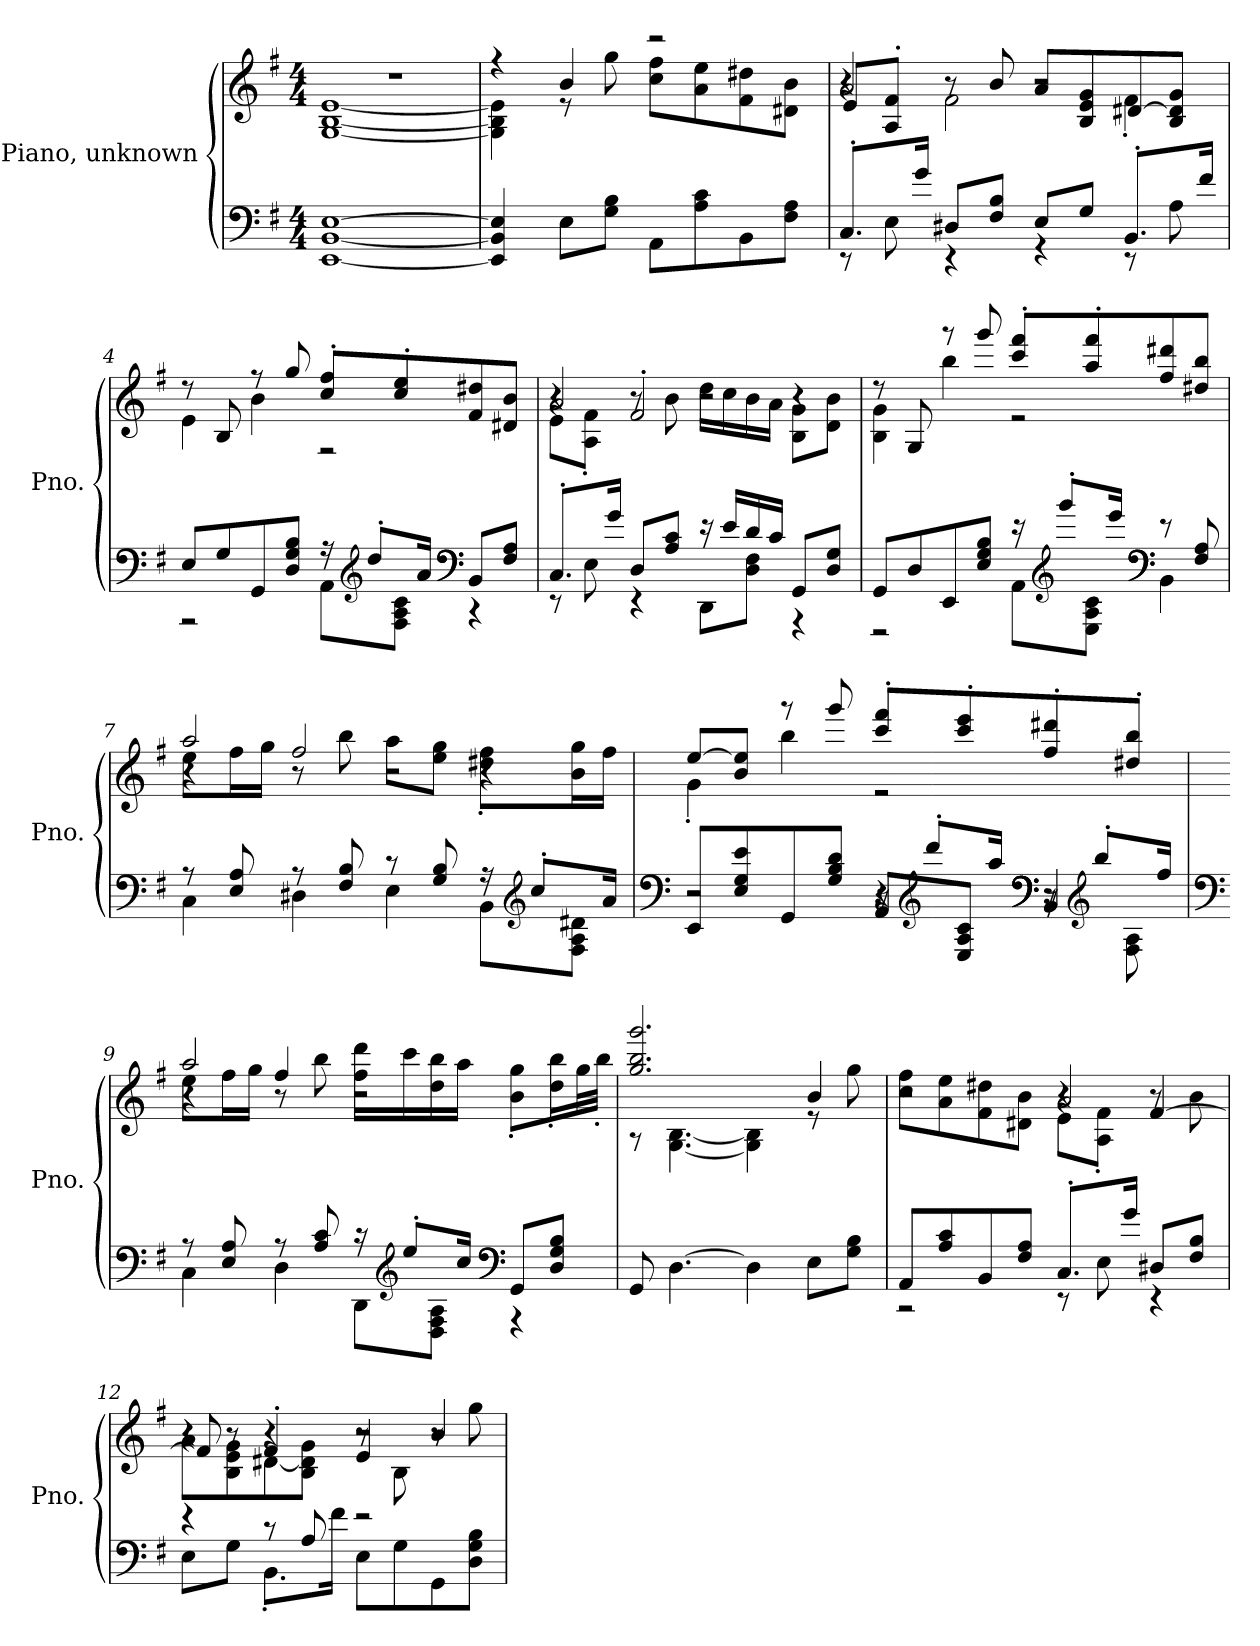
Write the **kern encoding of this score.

**kern	**kern
*part1	*part1
*staff2	*staff1
*I"Piano, unknown	*
*I'Pno.	*
*clefF4	*clefG2
*k[f#]	*k[f#]
*M4/4	*M4/4
*MM120	*MM120
=1	=1
*	*^
[1EE [1BB [1E	1r	[1G [1B [1e
=2	=2	=2
4EE/] 4BB/] 4E/]	4r	4G\] 4B\] 4e\]
8E\L	4b/	8r
8G\ 8B\J	.	8gg\
8AA\L	2r	8cc\ 8ff#\L
8A\ 8c\	.	8a\ 8ee\
8BB\	.	8f#\ 8dd#X\
8F#\ 8A\J	.	8d#X\ 8b\J
=3	=3	=3
*^	*	*^
8.C'/L	8r	2a/	4r	8e/L
.	8E\	.	.	8A/' 8f#/'J
16g/Jk	.	.	.	.
8D#X/L	4r	.	2f#\	8r
8F#/ 8B/J	.	.	.	8b/
8E/L	4r	2r	.	8a/L
8G/J	.	.	.	8B/ 8e/ 8g/
8.BB'/L	8r	.	4f#'\	[8d#X/
.	8A\	.	.	8B/ 8d#/] 8g/J
16f#/Jk	.	.	.	.
*	*	*	*v	*v
=4	=4	=4	=4
8E/L	2r	8r	4e\
8G/	.	8B/	.
8GG/	.	8r	4b\
8D/ 8G/ 8B/J	.	8gg/	.
16r	8AA\L	8cc/' 8ff#/'L	2r
*clefG2	*	*	*
8dd'/L	.	.	.
.	8F#\ 8A\ 8c\J	8cc/' 8ee/'	.
16a/Jk	.	.	.
*clefF4	*	*	*
8BB/L	4r	8f#/ 8dd#X/	.
8F#/ 8A/J	.	8d#X/ 8b/J	.
!!LO:LB:g=z
=5	=5	=5	=5
*	*	*	*^
8.C'/L	8r	2a/	8e\L	4r
.	8E\	.	8A\' 8f#\'J	.
16g/Jk	.	.	.	.
8D/L	4r	.	8r	2f#'/
8A/ 8c/J	.	.	8b\	.
16r	8DD\L	2r	16dd\LL	.
16e/LL	.	.	16cc\	.
16d/	8D\ 8F#\J	.	16b\	.
16c/JJ	.	.	16a\JJ	.
8GG/L	4r	.	8B\ 8g\L	4r
8D/ 8G/J	.	.	8d\ 8b\J	.
*	*	*	*v	*v
=6	=6	=6	=6
8GG/L	2r	8r	4B\ 4g\
8D/	.	8G/	.
8EE/	.	8r	4bb\
8E/ 8G/ 8B/J	.	8ggg/	.
16r	8AA\L	8ccc/' 8fff#/'L	2r
*clefG2	*	*	*
8ggg'/L	.	.	.
.	8E\ 8A\ 8c\J	8aa/' 8fff#/'	.
16eee/Jk	.	.	.
*clefF4	*	*	*
8r	4BB\	8ff#/ 8ddd#X/	.
8F#/ 8A/	.	8dd#X/ 8bb/J	.
!!LO:LB:g=z
=7	=7	=7	=7
*	*	*	*^
8r	4C\	2aa/	8ee\L	4r
8E/ 8A/	.	.	16ff#\L	.
.	.	.	16gg\JJ	.
8r	4D#X\	.	8r	2ff#/
8F#/ 8B/	.	.	8bb\	.
8r	4E\	2r	8aa\L	.
8G/ 8B/	.	.	8ee\ 8gg\J	.
16r	8BB\L	.	8dd#X\' 8ff#\'L	4r
*clefG2	*	*	*	*
8cc'/L	.	.	.	.
.	8F#\ 8A\ 8d#X\J	.	16b\ 16gg\L	.
16a/Jk	.	.	16ff#\JJ	.
*v	*v	*	*	*
*	*v	*v	*v
=8	=8
*clefF4	*
*^	*^
*	*^	*	*
8EE/L	2r	2r	[8ee/L	4g'\
8E/ 8G/ 8e/	.	.	8b/ 8ee/]J	.
8GG/	.	.	8r	4bb\
8G/ 8B/ 8d/J	.	.	8ggg/	.
16r	4r	8AA/L	8ccc/' 8fff#/'L	2r
*clefG2	*	*	*	*
8ddd'/L	.	.	.	.
.	.	8E/ 8A/ 8c/J	8ccc/' 8eee/'	.
16aa/Jk	.	.	.	.
*clefF4	*	*	*	*
16r	8r	4BB/	8ff#/' 8ddd#X/'	.
*clefG2	*	*	*	*
8bb'/L	.	.	.	.
.	8F#\ 8A\	.	8dd#X/' 8bb/'J	.
16ff#/Jk	.	.	.	.
*v	*v	*v	*	*
*	*v	*v
!!LO:LB:g=z
=9	=9
*clefF4	*
*^	*^
*	*	*	*^
8r	4C\	2aa/	8ee\L	4r
8E/ 8A/	.	.	16ff#\L	.
.	.	.	16gg\JJ	.
8r	4D\	.	8r	4ff#/
8A/ 8c/	.	.	8bb\	.
16r	8DD\L	2r	16ff#\ 16ddd\LL	2r
*clefG2	*	*	*	*
8ee'/L	.	.	16ccc\	.
.	8D\ 8F#\ 8A\J	.	16dd\ 16bb\	.
16cc/Jk	.	.	16aa\JJ	.
*clefF4	*	*	*	*
8GG/L	4r	.	8b\' 8gg\'L	.
8D/ 8G/ 8B/J	.	.	16dd\' 16bb\'L	.
.	.	.	32gg\L	.
.	.	.	32bb'\JJJ	.
*v	*v	*	*	*
*	*	*v	*v
=10	=10	=10
8GG/	2.gg/ 2.bb/ 2.ggg/	8r
[4.D\	.	[4.G\ [4.B\
4D\]	.	4G\] 4B\]
8E\L	4b/	8r
8G\ 8B\J	.	8gg\
=11	=11	=11
*^	*	*^
8AA/L	2r	2r	8cc\ 8ff#\L	2r
8A/ 8c/	.	.	8a\ 8ee\	.
8BB/	.	.	8f#\ 8dd#X\	.
8F#/ 8A/J	.	.	8d#X\ 8b\J	.
8.C'/L	8r	2a/	8e\L	4r
.	8E\	.	8A\' 8f#\'J	.
16g/Jk	.	.	.	.
8D#X/L	4r	.	8r	[4f#/
8F#/ 8B/J	.	.	8b\	.
!!LO:LB:g=z	!!	!!
=12	=12	=12	=12	=12
4r	8E\L	4r	8a\L	8f#/]
.	8G\J	.	8B\ 8e\ 8g\	8r
8r	8.BB'\L	4f#'/	[8d#X\	4r
8A/	.	.	8B\ 8d#\] 8g\J	.
.	16f#\Jk	.	.	.
2r	8E\L	4e/	8r	2r
.	8G\	.	8B\	.
.	8GG\	4b/	8r	.
.	8D\ 8G\ 8B\J	.	8gg\	.
*v	*v	*	*	*
*	*v	*v	*v
=	=
*-	*-
